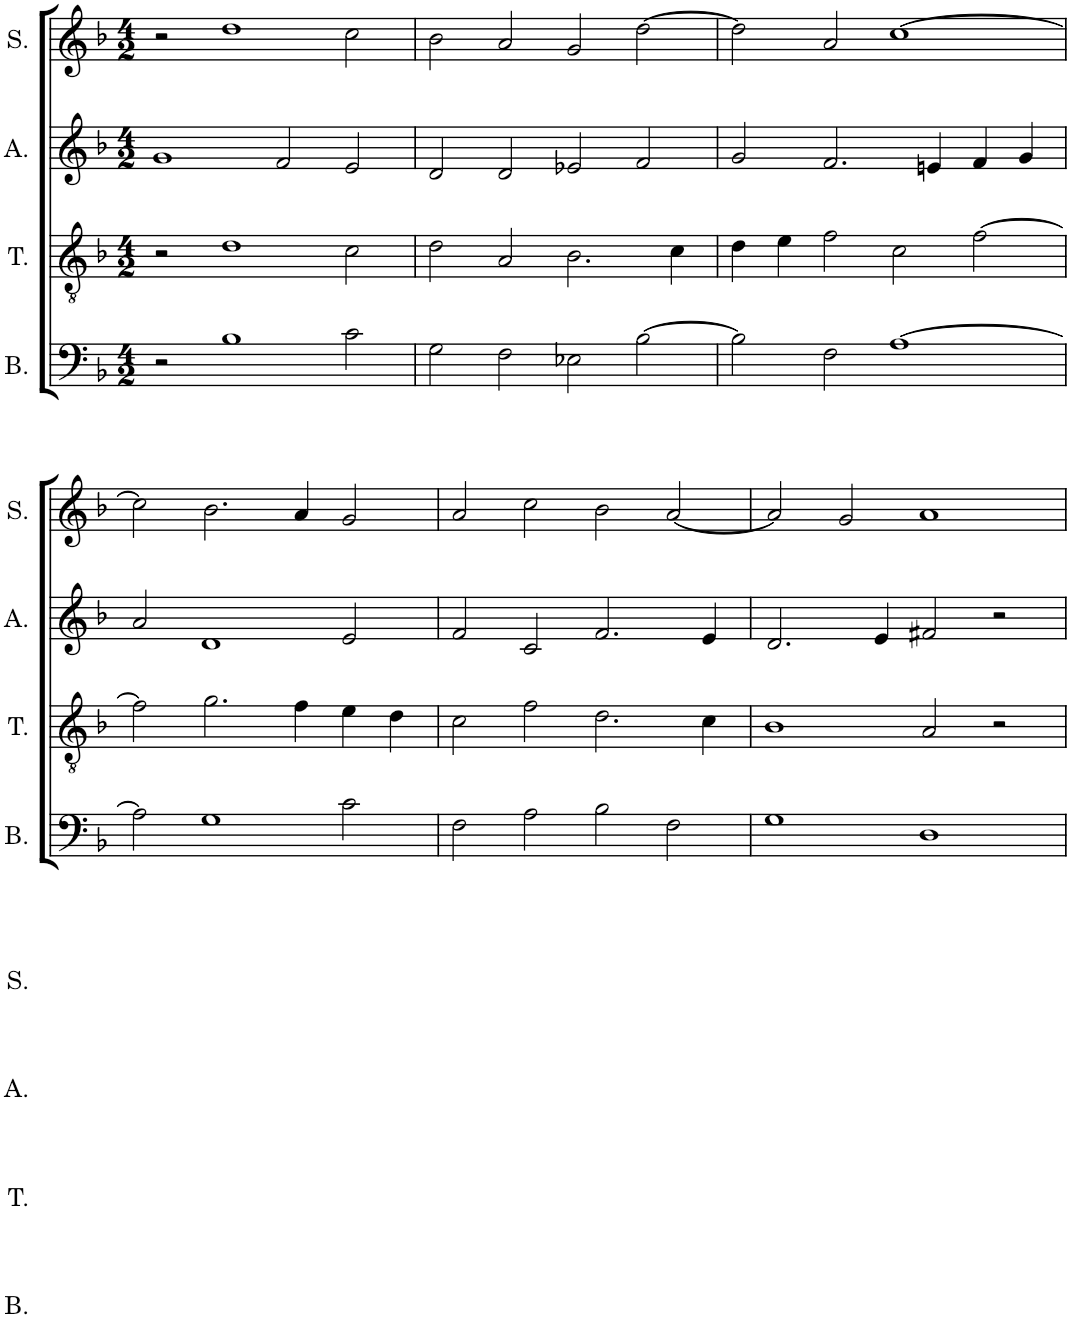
**kern	**kern	**kern	**kern
*part4	*part3	*part2	*part1
*staff4	*staff3	*staff2	*staff1
*I"B.	*I"T.	*I"A.	*I"S.
*I'B.	*I'T.	*I'A.	*I'S.
*clefF4	*clefGv2	*clefG2	*clefG2
*k[b-]	*k[b-]	*k[b-]	*k[b-]
*M4/2	*M4/2	*M4/2	*M4/2
=1	=1	=1	=1
2r	2r	1g	2r
1B-	1d	.	1dd
.	.	2f/	.
2c\	2c\	2e/	2cc\
=2	=2	=2	=2
2G\	2d\	2d/	2b-\
2F\	2A/	2d/	2a/
2E-X\	2.B-\	2e-X/	2g/
[>2B-\	.	2f/	[>2dd\
.	4c\	.	.
=3	=3	=3	=3
2B-\]	4d\	2g/	2dd\]
.	4e\	.	.
2F\	2f\	2.f/	2a/
[>1A	2c\	.	[>1cc
.	.	4en/	.
.	[2f\	4f/	.
.	.	4g/	.
!!LO:LB:g=z
=4	=4	=4	=4
2A\]	2f\]	2a/	2cc\]
1G	2.g\	1d	2.b-\
.	4f\	.	4a/
2c\	4e\	2e/	2g/
.	4d\	.	.
=5	=5	=5	=5
2F\	2c\	2f/	2a/
2A\	2f\	2c/	2cc\
2B-\	2.d\	2.f/	2b-\
2F\	.	.	[2a/
.	4c\	4e/	.
=6	=6	=6	=6
1G	1B-	2.d/	2a/]
.	.	.	2g/
.	.	4e/	.
1D	2A/	2f#X/	1a
.	2r	2r	.
=	=	=	=
*-	*-	*-	*-
